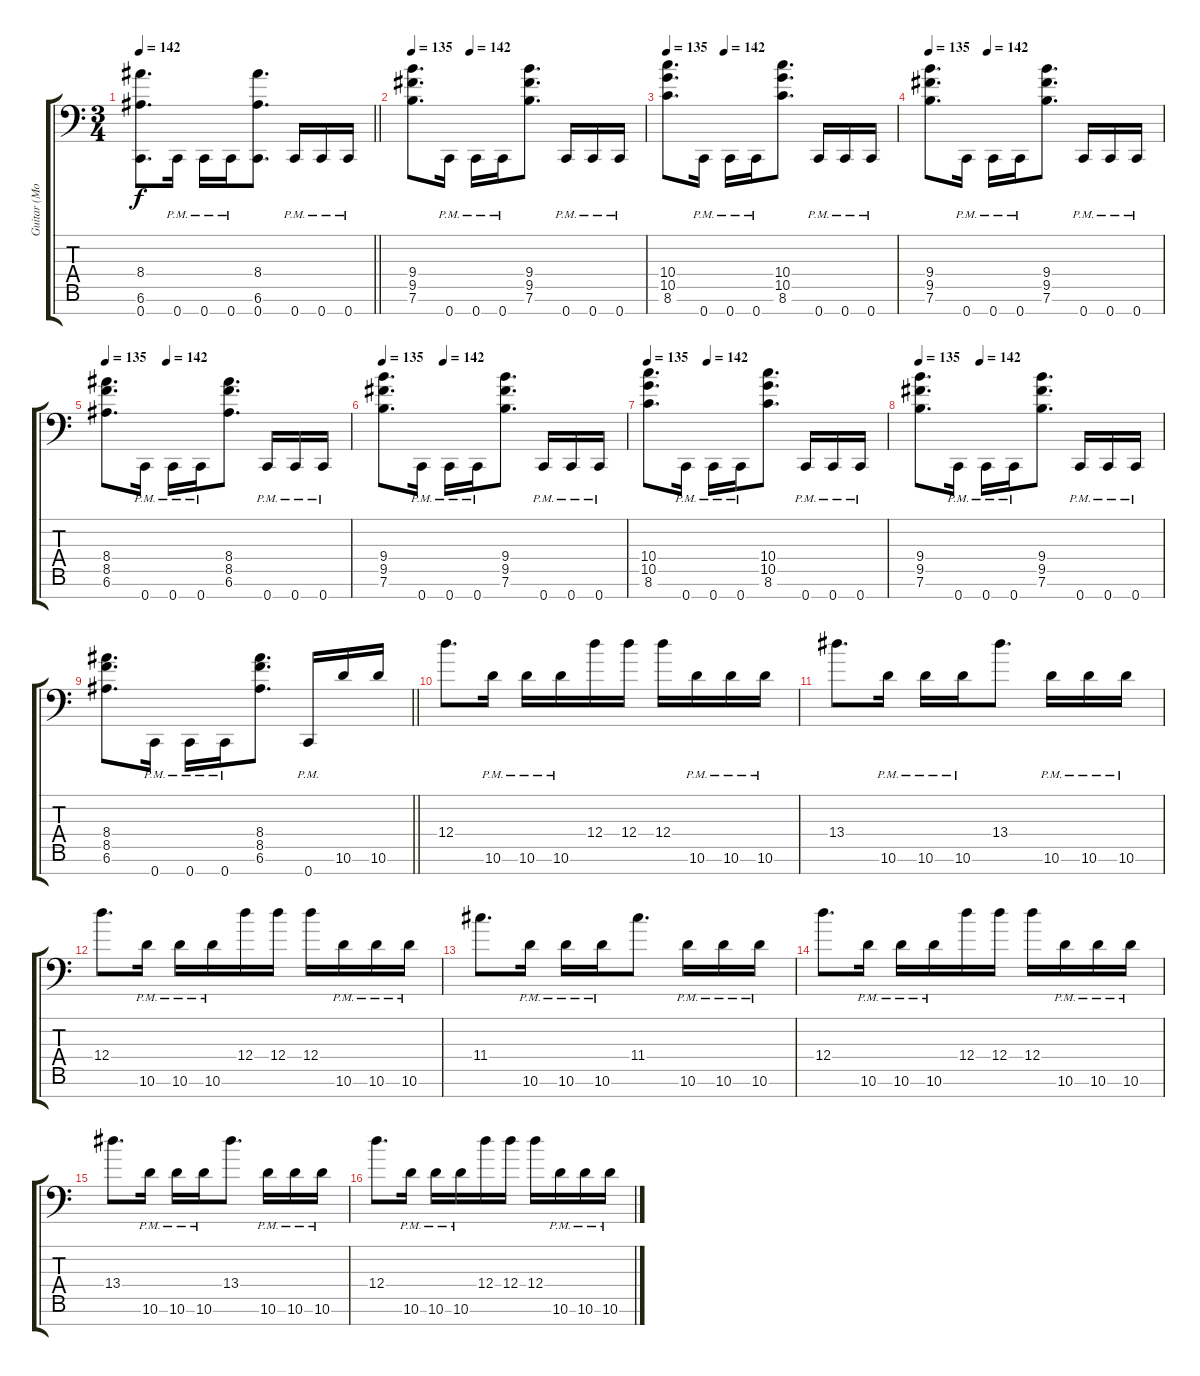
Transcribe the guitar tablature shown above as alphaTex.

\track ("Guitar (Moyses 3)" "Guitar (Mo") {instrument distortionguitar}
\staff {score tabs}
\tuning (E4 B3 G3 D3 A2 E2 C-1) {hide}
\ts (3 4)
\tempo 142
\clef f4
\barLineRight lightlight
\ks c
(8.4 6.6 0.7).8{d dy f} 0.7{pm}.16 0.7{pm}.16 0.7{pm}.16 (8.4 6.6 0.7).8{d} 0.7{pm}.16 0.7{pm}.16 0.7{pm}.16 |
\section ("" "")
\tempo 135
\tempo (142 0.25)
(9.4 9.5 7.6).8{d} 0.7{pm}.16 0.7{pm}.16 0.7{pm}.16 (9.4 9.5 7.6).8{d} 0.7{pm}.16 0.7{pm}.16 0.7{pm}.16 |
\tempo 135
\tempo (142 0.25)
(10.4 10.5 8.6).8{d} 0.7{pm}.16 0.7{pm}.16 0.7{pm}.16 (10.4 10.5 8.6).8{d} 0.7{pm}.16 0.7{pm}.16 0.7{pm}.16 |
\tempo 135
\tempo (142 0.25)
(9.4 9.5 7.6).8{d} 0.7{pm}.16 0.7{pm}.16 0.7{pm}.16 (9.4 9.5 7.6).8{d} 0.7{pm}.16 0.7{pm}.16 0.7{pm}.16 |
\tempo 135
\tempo (142 0.25)
(8.4 8.5 6.6).8{d} 0.7{pm}.16 0.7{pm}.16 0.7{pm}.16 (8.4 8.5 6.6).8{d} 0.7{pm}.16 0.7{pm}.16 0.7{pm}.16 |
\tempo 135
\tempo (142 0.25)
(9.4 9.5 7.6).8{d} 0.7{pm}.16 0.7{pm}.16 0.7{pm}.16 (9.4 9.5 7.6).8{d} 0.7{pm}.16 0.7{pm}.16 0.7{pm}.16 |
\tempo 135
\tempo (142 0.25)
(10.4 10.5 8.6).8{d} 0.7{pm}.16 0.7{pm}.16 0.7{pm}.16 (10.4 10.5 8.6).8{d} 0.7{pm}.16 0.7{pm}.16 0.7{pm}.16 |
\tempo 135
\tempo (142 0.25)
(9.4 9.5 7.6).8{d} 0.7{pm}.16 0.7{pm}.16 0.7{pm}.16 (9.4 9.5 7.6).8{d} 0.7{pm}.16 0.7{pm}.16 0.7{pm}.16 |
\barLineRight lightlight
(8.4 8.5 6.6).8{d} 0.7{pm}.16 0.7{pm}.16 0.7{pm}.16 (8.4 8.5 6.6).8{d} 0.7{pm}.16 10.6.16 10.6.16 |
\section ("" "")
12.4.8{d} 10.6{pm}.16 10.6{pm}.16 10.6{pm}.16 12.4.16 12.4.16 12.4.16 10.6{pm}.16 10.6{pm}.16 10.6{pm}.16 |
13.4.8{d} 10.6{pm}.16 10.6{pm}.16 10.6{pm}.16 13.4.8{d} 10.6{pm}.16 10.6{pm}.16 10.6{pm}.16 |
12.4.8{d} 10.6{pm}.16 10.6{pm}.16 10.6{pm}.16 12.4.16 12.4.16 12.4.16 10.6{pm}.16 10.6{pm}.16 10.6{pm}.16 |
11.4.8{d} 10.6{pm}.16 10.6{pm}.16 10.6{pm}.16 11.4.8{d} 10.6{pm}.16 10.6{pm}.16 10.6{pm}.16 |
12.4.8{d} 10.6{pm}.16 10.6{pm}.16 10.6{pm}.16 12.4.16 12.4.16 12.4.16 10.6{pm}.16 10.6{pm}.16 10.6{pm}.16 |
13.4.8{d} 10.6{pm}.16 10.6{pm}.16 10.6{pm}.16 13.4.8{d} 10.6{pm}.16 10.6{pm}.16 10.6{pm}.16 |
12.4.8{d} 10.6{pm}.16 10.6{pm}.16 10.6{pm}.16 12.4.16 12.4.16 12.4.16 10.6{pm}.16 10.6{pm}.16 10.6{pm}.16
